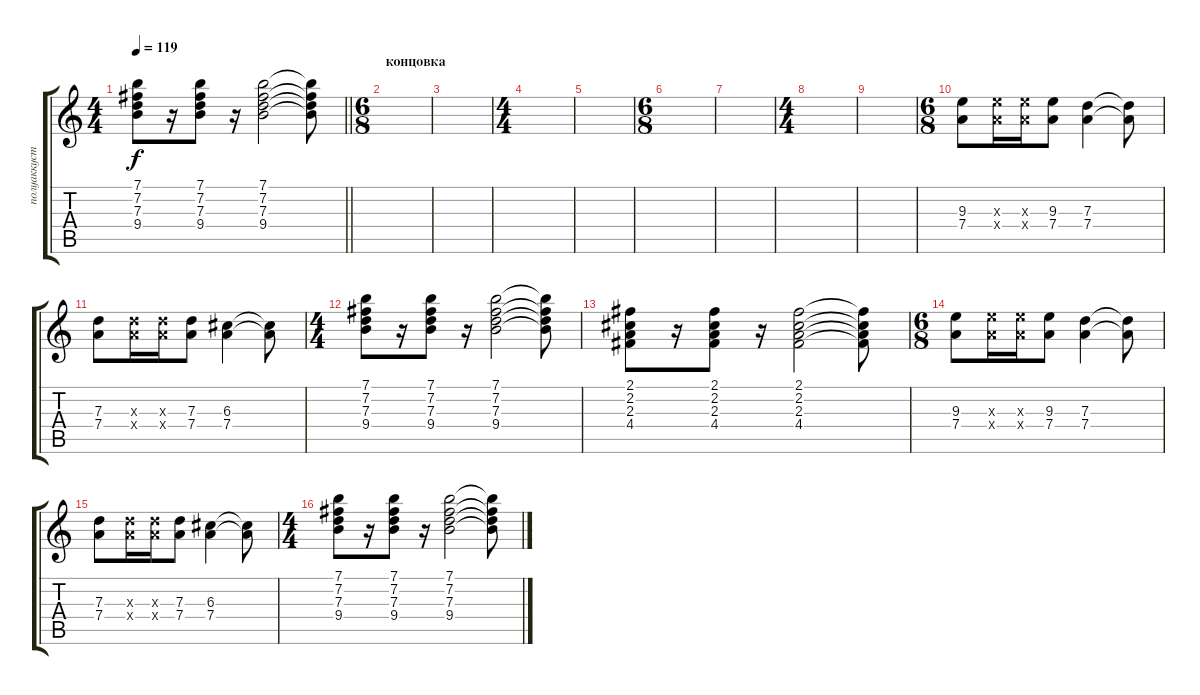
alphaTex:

\track ("полуаккустика" "полуаккуст") {instrument electricguitarmuted}
\staff {score tabs}
\tuning (E4 B3 G3 D3 A2 E2) {hide}
\ts (4 4)
\tempo 119
\clef g2
\barLineRight lightlight
\ks c
(7.1 7.2 7.3 9.4).8{dy f} r.16 (7.1 7.2 7.3 9.4).8 r.16 (7.1 7.2 7.3 9.4).2 (7.1{t} 7.2{t} 7.3{t} 9.4{t}).8 |
\ts (6 8)
\section ("" "концовка")
|
|
\ts (4 4)
|
|
\ts (6 8)
|
|
\ts (4 4)
|
|
\ts (6 8)
(9.3 7.4).8 (9.3{x} 7.4{x}).16 (9.3{x} 7.4{x}).16 (9.3 7.4).8 (7.3 7.4).4 (7.3{t} 7.4{t}).8 |
(7.3 7.4).8 (7.3{x} 7.4{x}).16 (7.3{x} 7.4{x}).16 (7.3 7.4).8 (6.3 7.4).4 (6.3{t} 7.4{t}).8 |
\ts (4 4)
(7.1 7.2 7.3 9.4).8 r.16 (7.1 7.2 7.3 9.4).8 r.16 (7.1 7.2 7.3 9.4).2 (7.1{t} 7.2{t} 7.3{t} 9.4{t}).8 |
(2.1 2.2 2.3 4.4).8 r.16 (2.1 2.2 2.3 4.4).8 r.16 (2.1 2.2 2.3 4.4).2 (2.1{t} 2.2{t} 2.3{t} 4.4{t}).8 |
\ts (6 8)
(9.3 7.4).8 (9.3{x} 7.4{x}).16 (9.3{x} 7.4{x}).16 (9.3 7.4).8 (7.3 7.4).4 (7.3{t} 7.4{t}).8 |
(7.3 7.4).8 (7.3{x} 7.4{x}).16 (7.3{x} 7.4{x}).16 (7.3 7.4).8 (6.3 7.4).4 (6.3{t} 7.4{t}).8 |
\ts (4 4)
(7.1 7.2 7.3 9.4).8 r.16 (7.1 7.2 7.3 9.4).8 r.16 (7.1 7.2 7.3 9.4).2 (7.1{t} 7.2{t} 7.3{t} 9.4{t}).8
